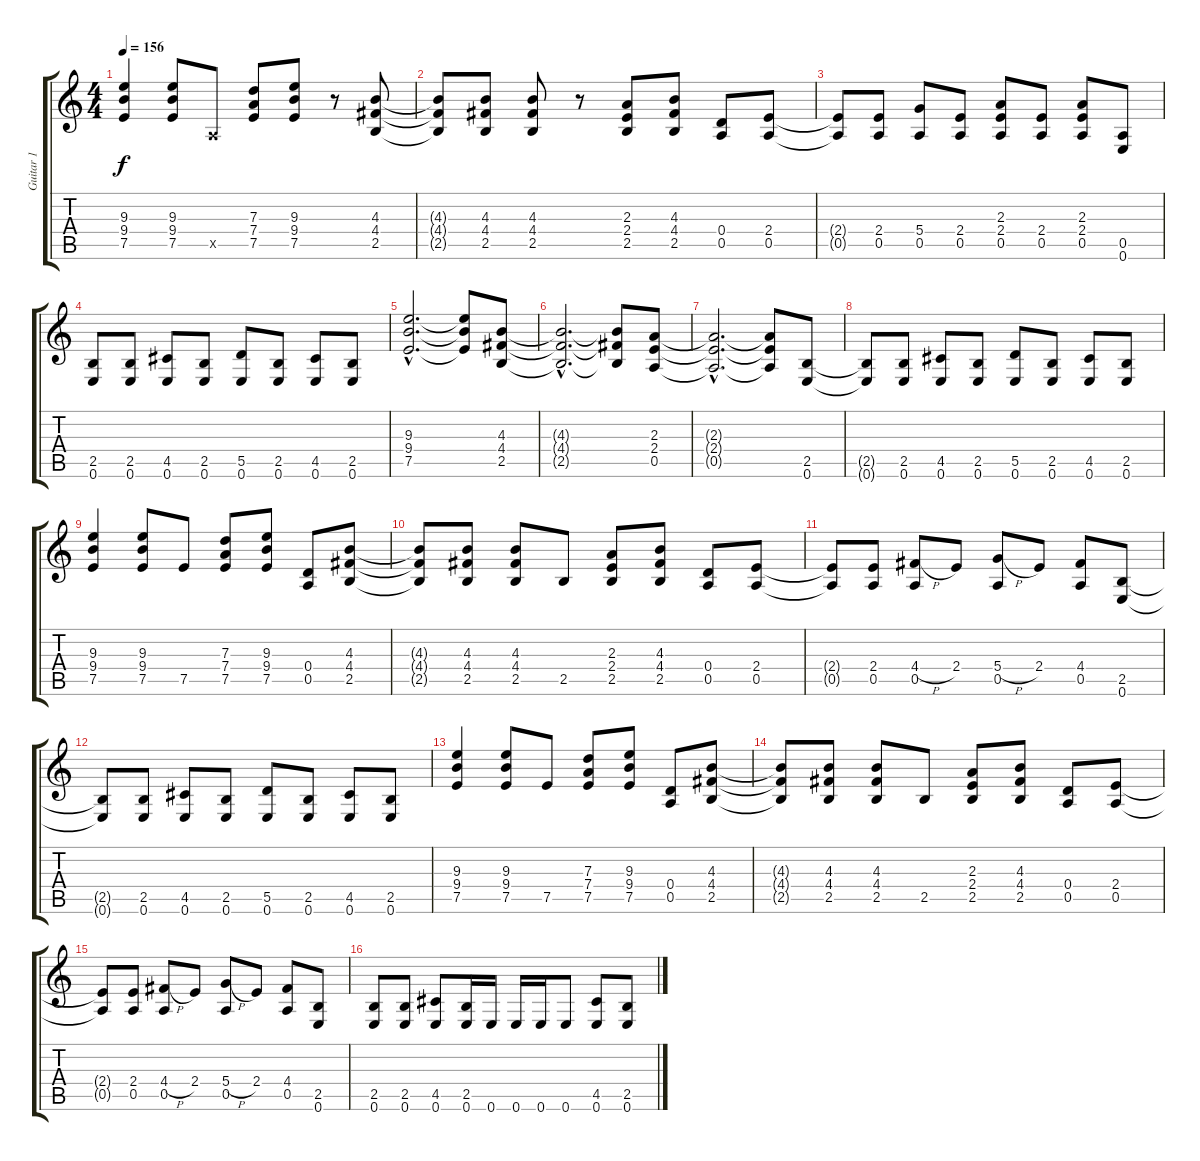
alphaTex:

\track ("Guitar 1" "Guitar 1") {instrument overdrivenguitar}
\staff {score tabs}
\tuning (E4 B3 G3 D3 A2 E2) {hide}
\ts (4 4)
\tempo 156
\clef g2
\ks c
(9.3 9.4 7.5).4{dy f instrument overdrivenguitar} (9.3 9.4 7.5).8 0.5{x}.8 (7.3 7.4 7.5).8 (9.3 9.4 7.5).8 r.8 (4.3 4.4 2.5).8 |
(4.3{t} 4.4{t} 2.5{t}).8 (4.3 4.4 2.5).8 (4.3 4.4 2.5).8 r.8 (2.3 2.4 2.5).8 (4.3 4.4 2.5).8 (0.4 0.5).8 (2.4 0.5).8 |
(2.4{t} 0.5{t}).8 (2.4 0.5).8 (5.4 0.5).8 (2.4 0.5).8 (2.3 2.4 0.5).8 (2.4 0.5).8 (2.3 2.4 0.5).8 (0.5 0.6).8 |
(2.5 0.6).8 (2.5 0.6).8 (4.5 0.6).8 (2.5 0.6).8 (5.5 0.6).8 (2.5 0.6).8 (4.5 0.6).8 (2.5 0.6).8 |
(9.3{hac} 9.4{hac} 7.5{hac}).2{d} (9.3{t} 9.4{t} 7.5{t}).8 (4.3 4.4 2.5).8 |
(4.3{hac t} 4.4{hac t} 2.5{hac t}).2{d} (4.3{t} 4.4{t} 2.5{t}).8 (2.3 2.4 0.5).8 |
(2.3{hac t} 2.4{hac t} 0.5{hac t}).2{d} (2.3{t} 2.4{t} 0.5{t}).8 (2.5 0.6).8 |
(2.5{t} 0.6{t}).8 (2.5 0.6).8 (4.5 0.6).8 (2.5 0.6).8 (5.5 0.6).8 (2.5 0.6).8 (4.5 0.6).8 (2.5 0.6).8 |
(9.3 9.4 7.5).4 (9.3 9.4 7.5).8 7.5.8 (7.3 7.4 7.5).8 (9.3 9.4 7.5).8 (0.4 0.5).8 (4.3 4.4 2.5).8 |
(4.3{t} 4.4{t} 2.5{t}).8 (4.3 4.4 2.5).8 (4.3 4.4 2.5).8 2.5.8 (2.3 2.4 2.5).8 (4.3 4.4 2.5).8 (0.4 0.5).8 (2.4 0.5).8 |
(2.4{t} 0.5{t}).8 (2.4 0.5).8 (4.4{h} 0.5).8 2.4.8 (5.4{h} 0.5).8 2.4.8 (4.4 0.5).8 (2.5 0.6).8 |
(2.5{t} 0.6{t}).8 (2.5 0.6).8 (4.5 0.6).8 (2.5 0.6).8 (5.5 0.6).8 (2.5 0.6).8 (4.5 0.6).8 (2.5 0.6).8 |
(9.3 9.4 7.5).4 (9.3 9.4 7.5).8 7.5.8 (7.3 7.4 7.5).8 (9.3 9.4 7.5).8 (0.4 0.5).8 (4.3 4.4 2.5).8 |
(4.3{t} 4.4{t} 2.5{t}).8 (4.3 4.4 2.5).8 (4.3 4.4 2.5).8 2.5.8 (2.3 2.4 2.5).8 (4.3 4.4 2.5).8 (0.4 0.5).8 (2.4 0.5).8 |
(2.4{t} 0.5{t}).8 (2.4 0.5).8 (4.4{h} 0.5).8 2.4.8 (5.4{h} 0.5).8 2.4.8 (4.4 0.5).8 (2.5 0.6).8 |
(2.5 0.6).8 (2.5 0.6).8 (4.5 0.6).8 (2.5 0.6).16 0.6.16 0.6.16 0.6.16 0.6.8 (4.5 0.6).8 (2.5 0.6).8
